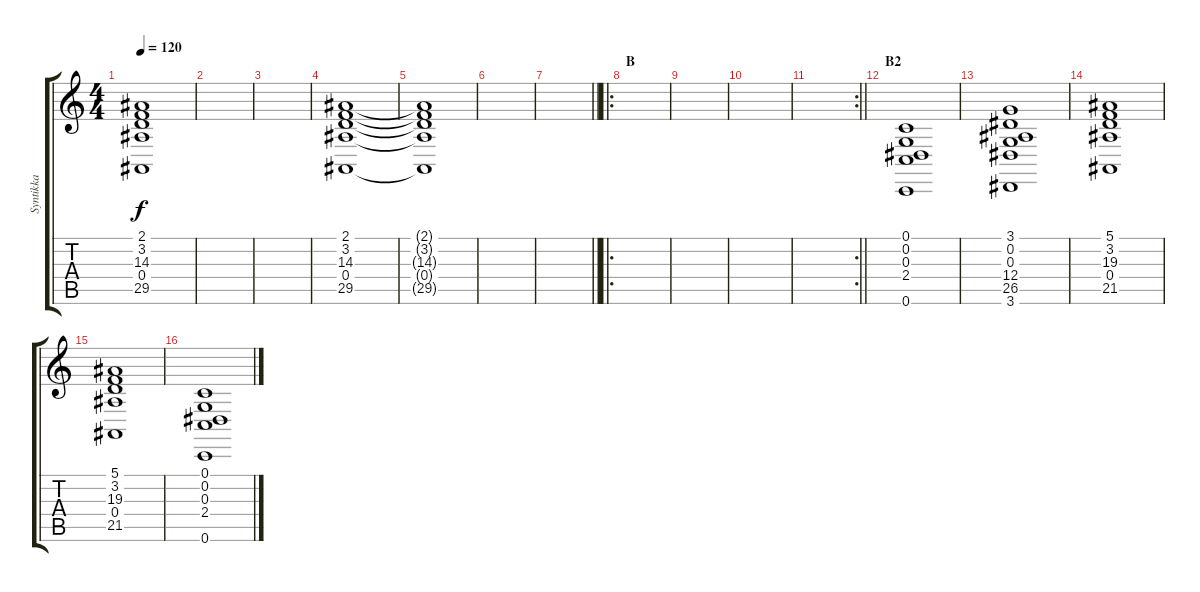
\track ("Syntikka" "Syntikka") {instrument stringensemble1}
\staff {score tabs}
\tuning (C4 G3 Eb3 Bb2 F2 C2) {hide}
\ts (4 4)
\tempo 120
\clef g2
\ks c
(2.1{t} 3.2{t} 14.3{t} 0.4{t} 29.5{t}).1{dy f} |
|
|
(2.1 3.2 14.3 0.4 29.5).1 |
(2.1{t} 3.2{t} 14.3{t} 0.4{t} 29.5{t}).1 |
|
\barLineRight lightlight
|
\ro
\section ("" "B")
|
|
|
\rc 2
\barLineRight lightlight
|
\section ("" "B2")
(0.1 0.2 0.3 2.4 0.6).1 |
(3.1 0.2 0.3 12.4 26.5 3.6).1 |
(5.1 3.2 19.3 0.4 21.5).1 |
(5.1 3.2 19.3 0.4 21.5).1 |
(0.1 0.2 0.3 2.4 0.6).1
